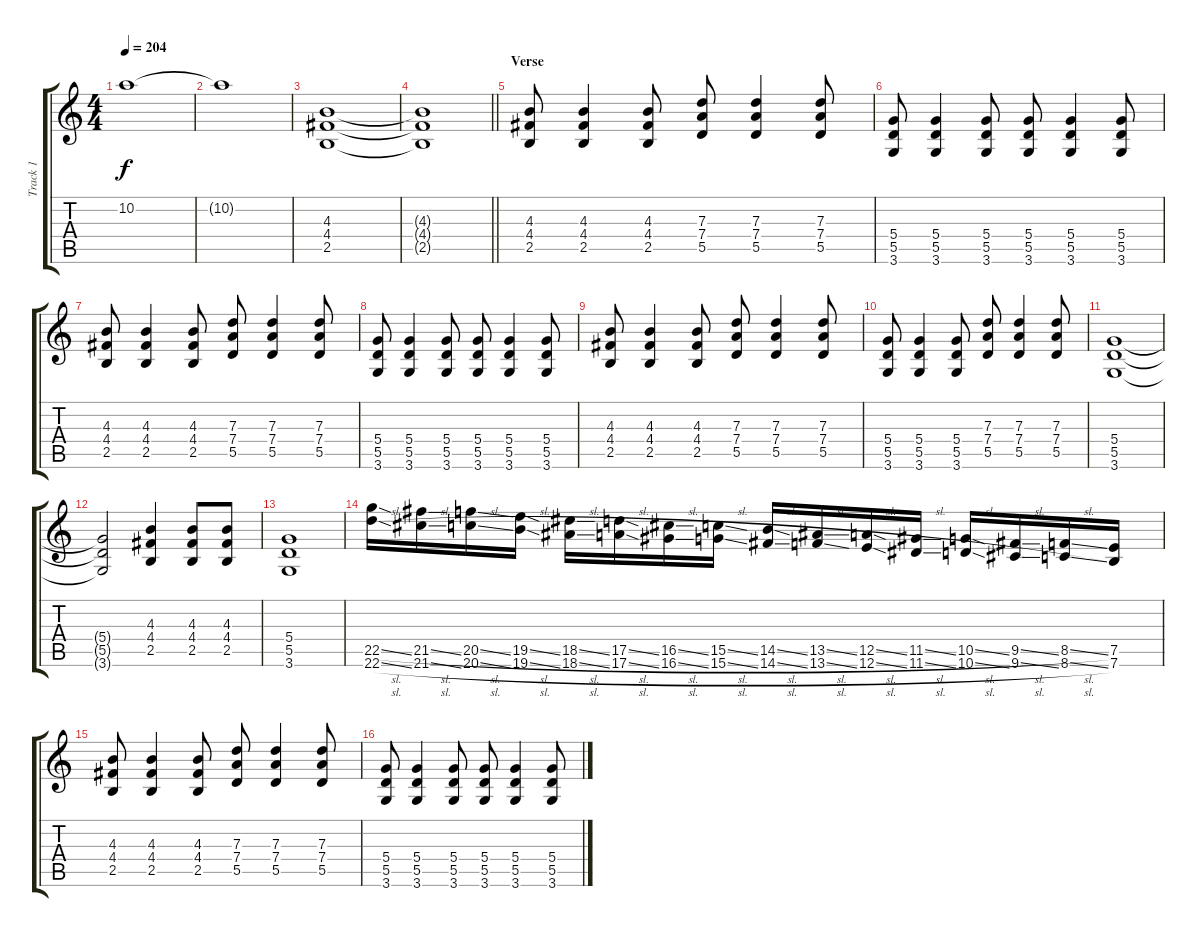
\track ("Track 1" "Track 1") {instrument overdrivenguitar}
\staff {score tabs}
\tuning (E4 B3 G3 D3 A2 E2) {hide}
\ts (4 4)
\tempo 204
\clef g2
\ks c
10.2{t}.1{dy f} |
10.2{t}.1 |
(4.3 4.4 2.5).1 |
\barLineRight lightlight
(4.3{t} 4.4{t} 2.5{t}).1 |
\section ("" "Verse")
(4.3 4.4 2.5).8 (4.3 4.4 2.5).4 (4.3 4.4 2.5).8 (7.3 7.4 5.5).8 (7.3 7.4 5.5).4 (7.3 7.4 5.5).8 |
(5.4 5.5 3.6).8 (5.4 5.5 3.6).4 (5.4 5.5 3.6).8 (5.4 5.5 3.6).8 (5.4 5.5 3.6).4 (5.4 5.5 3.6).8 |
(4.3 4.4 2.5).8 (4.3 4.4 2.5).4 (4.3 4.4 2.5).8 (7.3 7.4 5.5).8 (7.3 7.4 5.5).4 (7.3 7.4 5.5).8 |
(5.4 5.5 3.6).8 (5.4 5.5 3.6).4 (5.4 5.5 3.6).8 (5.4 5.5 3.6).8 (5.4 5.5 3.6).4 (5.4 5.5 3.6).8 |
(4.3 4.4 2.5).8 (4.3 4.4 2.5).4 (4.3 4.4 2.5).8 (7.3 7.4 5.5).8 (7.3 7.4 5.5).4 (7.3 7.4 5.5).8 |
(5.4 5.5 3.6).8 (5.4 5.5 3.6).4 (5.4 5.5 3.6).8 (7.3 7.4 5.5).8 (7.3 7.4 5.5).4 (7.3 7.4 5.5).8 |
(5.4 5.5 3.6).1 |
(5.4{t} 5.5{t} 3.6{t}).2 (4.3 4.4 2.5).4 (4.3 4.4 2.5).8 (4.3 4.4 2.5).8 |
(5.4 5.5 3.6).1 |
(22.5{sl} 22.6{sl}).16 (21.5{sl} 21.6{sl}).16 (20.5{sl} 20.6{sl}).16 (19.5{sl} 19.6{sl}).16 (18.5{sl} 18.6{sl}).16 (17.5{sl} 17.6{sl}).16 (16.5{sl} 16.6{sl}).16 (15.5{sl} 15.6{sl}).16 (14.5{sl} 14.6{sl}).16 (13.5{sl} 13.6{sl}).16 (12.5{sl} 12.6{sl}).16 (11.5{sl} 11.6{sl}).16 (10.5{sl} 10.6{sl}).16 (9.5{sl} 9.6{sl}).16 (8.5{sl} 8.6{sl}).16 (7.5 7.6).16 |
(4.3 4.4 2.5).8 (4.3 4.4 2.5).4 (4.3 4.4 2.5).8 (7.3 7.4 5.5).8 (7.3 7.4 5.5).4 (7.3 7.4 5.5).8 |
(5.4 5.5 3.6).8 (5.4 5.5 3.6).4 (5.4 5.5 3.6).8 (5.4 5.5 3.6).8 (5.4 5.5 3.6).4 (5.4 5.5 3.6).8
